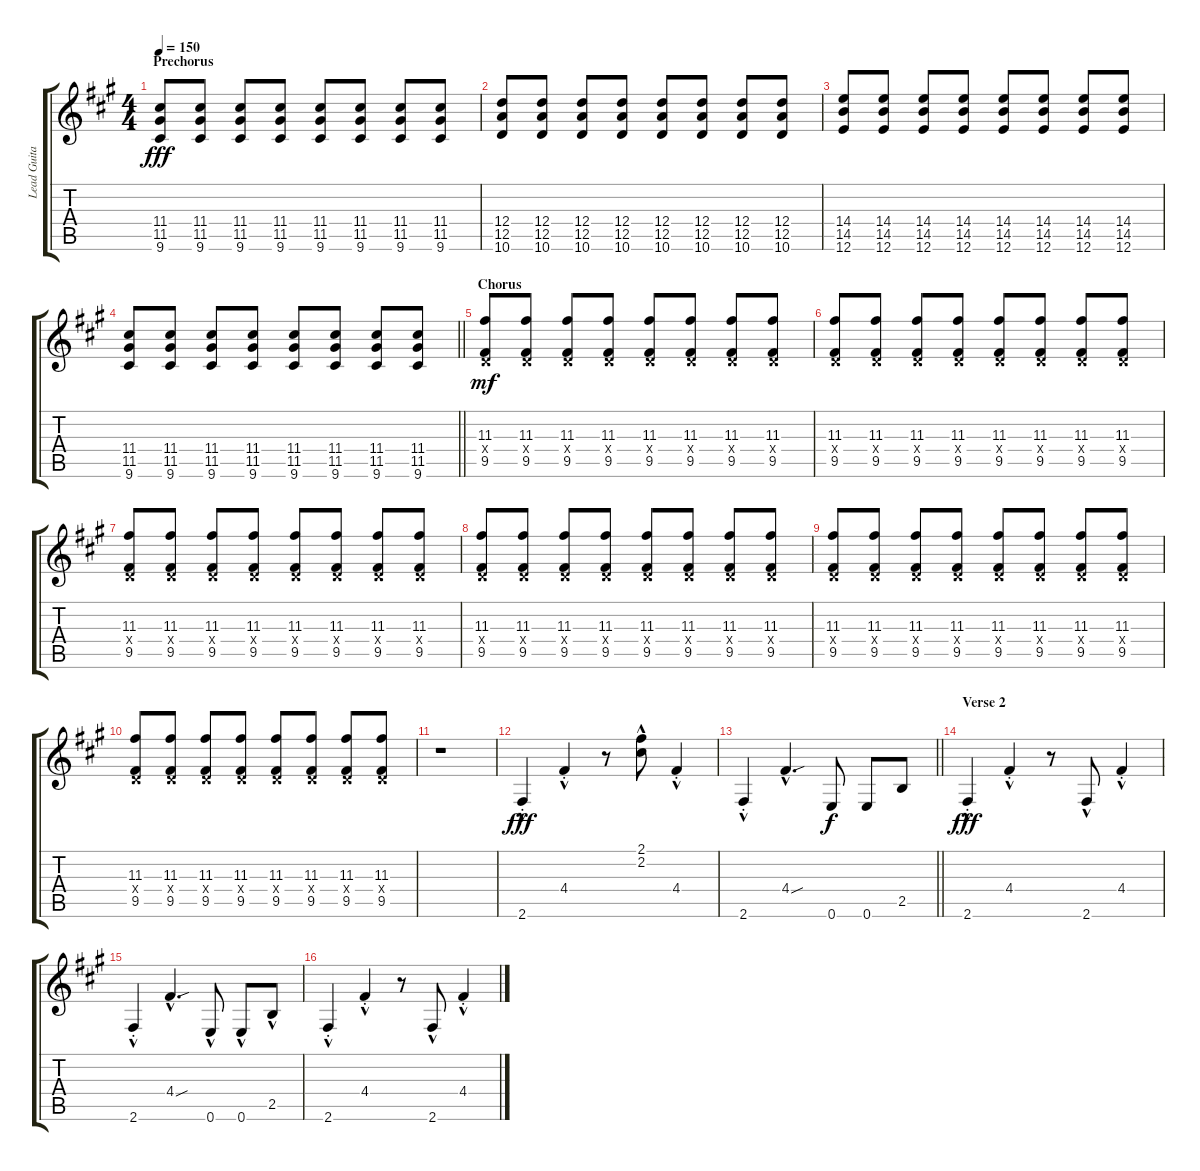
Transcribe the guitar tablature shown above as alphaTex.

\track ("Lead Guitar-- Jon Devoto" "Lead Guita") {instrument distortionguitar}
\staff {score tabs}
\tuning (E4 B3 G3 D3 A2 E2) {hide}
\ts (4 4)
\section ("" "Prechorus")
\tempo 150
\clef g2
\ks a
(11.4 11.5 9.6).8{dy fff} (11.4 11.5 9.6).8 (11.4 11.5 9.6).8 (11.4 11.5 9.6).8 (11.4 11.5 9.6).8 (11.4 11.5 9.6).8 (11.4 11.5 9.6).8 (11.4 11.5 9.6).8 |
(12.4 12.5 10.6).8 (12.4 12.5 10.6).8 (12.4 12.5 10.6).8 (12.4 12.5 10.6).8 (12.4 12.5 10.6).8 (12.4 12.5 10.6).8 (12.4 12.5 10.6).8 (12.4 12.5 10.6).8 |
(14.4 14.5 12.6).8 (14.4 14.5 12.6).8 (14.4 14.5 12.6).8 (14.4 14.5 12.6).8 (14.4 14.5 12.6).8 (14.4 14.5 12.6).8 (14.4 14.5 12.6).8 (14.4 14.5 12.6).8 |
\barLineRight lightlight
(11.4 11.5 9.6).8 (11.4 11.5 9.6).8 (11.4 11.5 9.6).8 (11.4 11.5 9.6).8 (11.4 11.5 9.6).8 (11.4 11.5 9.6).8 (11.4 11.5 9.6).8 (11.4 11.5 9.6).8 |
\section ("" "Chorus")
(11.3 0.4{x} 9.5).8{dy mf} (11.3 0.4{x} 9.5).8 (11.3 0.4{x} 9.5).8 (11.3 0.4{x} 9.5).8 (11.3 0.4{x} 9.5).8 (11.3 0.4{x} 9.5).8 (11.3 0.4{x} 9.5).8 (11.3 0.4{x} 9.5).8 |
(11.3 0.4{x} 9.5).8 (11.3 0.4{x} 9.5).8 (11.3 0.4{x} 9.5).8 (11.3 0.4{x} 9.5).8 (11.3 0.4{x} 9.5).8 (11.3 0.4{x} 9.5).8 (11.3 0.4{x} 9.5).8 (11.3 0.4{x} 9.5).8 |
(11.3 0.4{x} 9.5).8 (11.3 0.4{x} 9.5).8 (11.3 0.4{x} 9.5).8 (11.3 0.4{x} 9.5).8 (11.3 0.4{x} 9.5).8 (11.3 0.4{x} 9.5).8 (11.3 0.4{x} 9.5).8 (11.3 0.4{x} 9.5).8 |
(11.3 0.4{x} 9.5).8 (11.3 0.4{x} 9.5).8 (11.3 0.4{x} 9.5).8 (11.3 0.4{x} 9.5).8 (11.3 0.4{x} 9.5).8 (11.3 0.4{x} 9.5).8 (11.3 0.4{x} 9.5).8 (11.3 0.4{x} 9.5).8 |
(11.3 0.4{x} 9.5).8 (11.3 0.4{x} 9.5).8 (11.3 0.4{x} 9.5).8 (11.3 0.4{x} 9.5).8 (11.3 0.4{x} 9.5).8 (11.3 0.4{x} 9.5).8 (11.3 0.4{x} 9.5).8 (11.3 0.4{x} 9.5).8 |
(11.3 0.4{x} 9.5).8 (11.3 0.4{x} 9.5).8 (11.3 0.4{x} 9.5).8 (11.3 0.4{x} 9.5).8 (11.3 0.4{x} 9.5).8 (11.3 0.4{x} 9.5).8 (11.3 0.4{x} 9.5).8 (11.3 0.4{x} 9.5).8 |
r.1 |
2.6{hac st}.4{dy fff} 4.4{hac st}.4 r.8 (2.1{hac} 2.2).8 4.4{hac st}.4 |
\barLineRight lightlight
2.6{hac st}.4 4.4{sou hac}.4{d} 0.6.8{dy f} 0.6.8 2.5.8 |
\section ("" "Verse 2")
2.6{hac st}.4{dy fff} 4.4{hac st}.4 r.8 2.6{hac}.8 4.4{hac st}.4 |
2.6{hac st}.4 4.4{sou hac}.4{d} 0.6{hac}.8 0.6{hac}.8 2.5{hac}.8 |
2.6{hac st}.4 4.4{hac st}.4 r.8 2.6{hac}.8 4.4{hac st}.4
